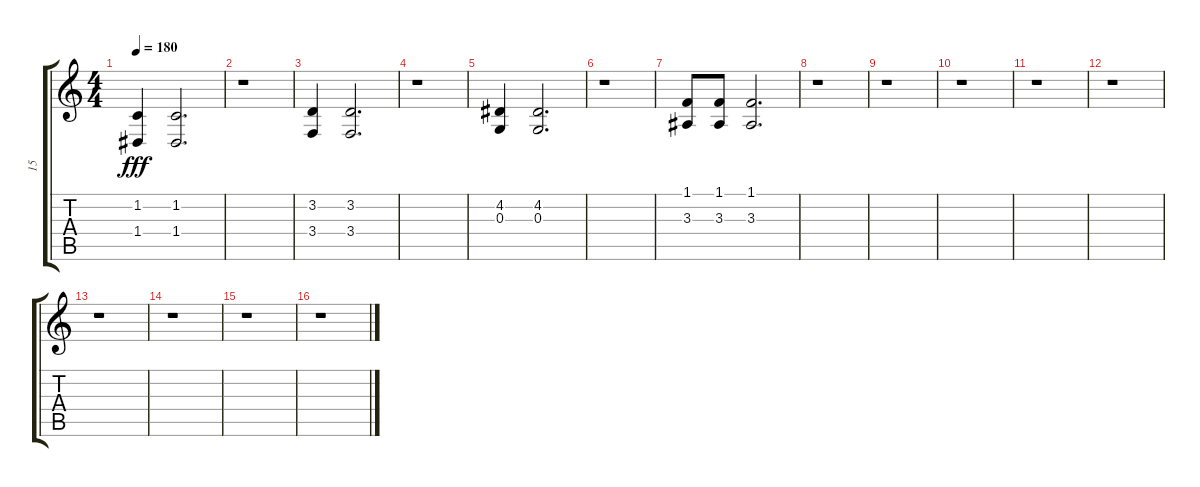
\track ("15" "15") {instrument pad3polysynth}
\staff {score tabs}
\tuning (E4 B3 G3 D3 A2 E2) {hide}
\ts (4 4)
\tempo 180
\clef g2
\ks c
(1.2 1.4).4{dy fff} (1.2 1.4).2{d} |
r.1 |
(3.2 3.4).4 (3.2 3.4).2{d} |
r.1 |
(4.2 0.3).4 (4.2 0.3).2{d} |
r.1 |
(1.1 3.3).8 (1.1 3.3).8 (1.1 3.3).2{d} |
r.1 |
r.1 |
r.1 |
r.1 |
r.1 |
r.1 |
r.1 |
r.1 |
r.1
